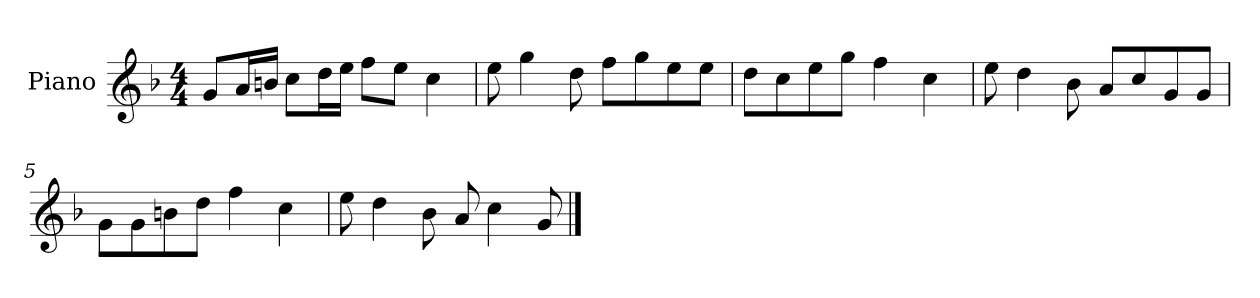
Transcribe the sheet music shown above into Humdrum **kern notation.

**kern
*part1
*staff1
*I"Piano
*I'P-no
*clefG2
*k[b-]
*M4/4
*MM90
=1
8g/L
16a/L
16bn/JJ
8cc\L
16dd\L
16ee\JJ
8ff\L
8ee\J
4cc\
=2
8ee\
4gg\
8dd\
8ff\L
8gg\
8ee\
8ee\J
=3
8dd\L
8cc\
8ee\
8gg\J
4ff\
4cc\
=4
8ee\
4dd\
8b-\
8a/L
8cc/
8g/
8g/J
=5
8g\L
8g\
8bn\
8dd\J
4ff\
4cc\
!!LO:LB:g=z
=6
8ee\
4dd\
8b-\
8a/
4cc\
8g/
==
*-
